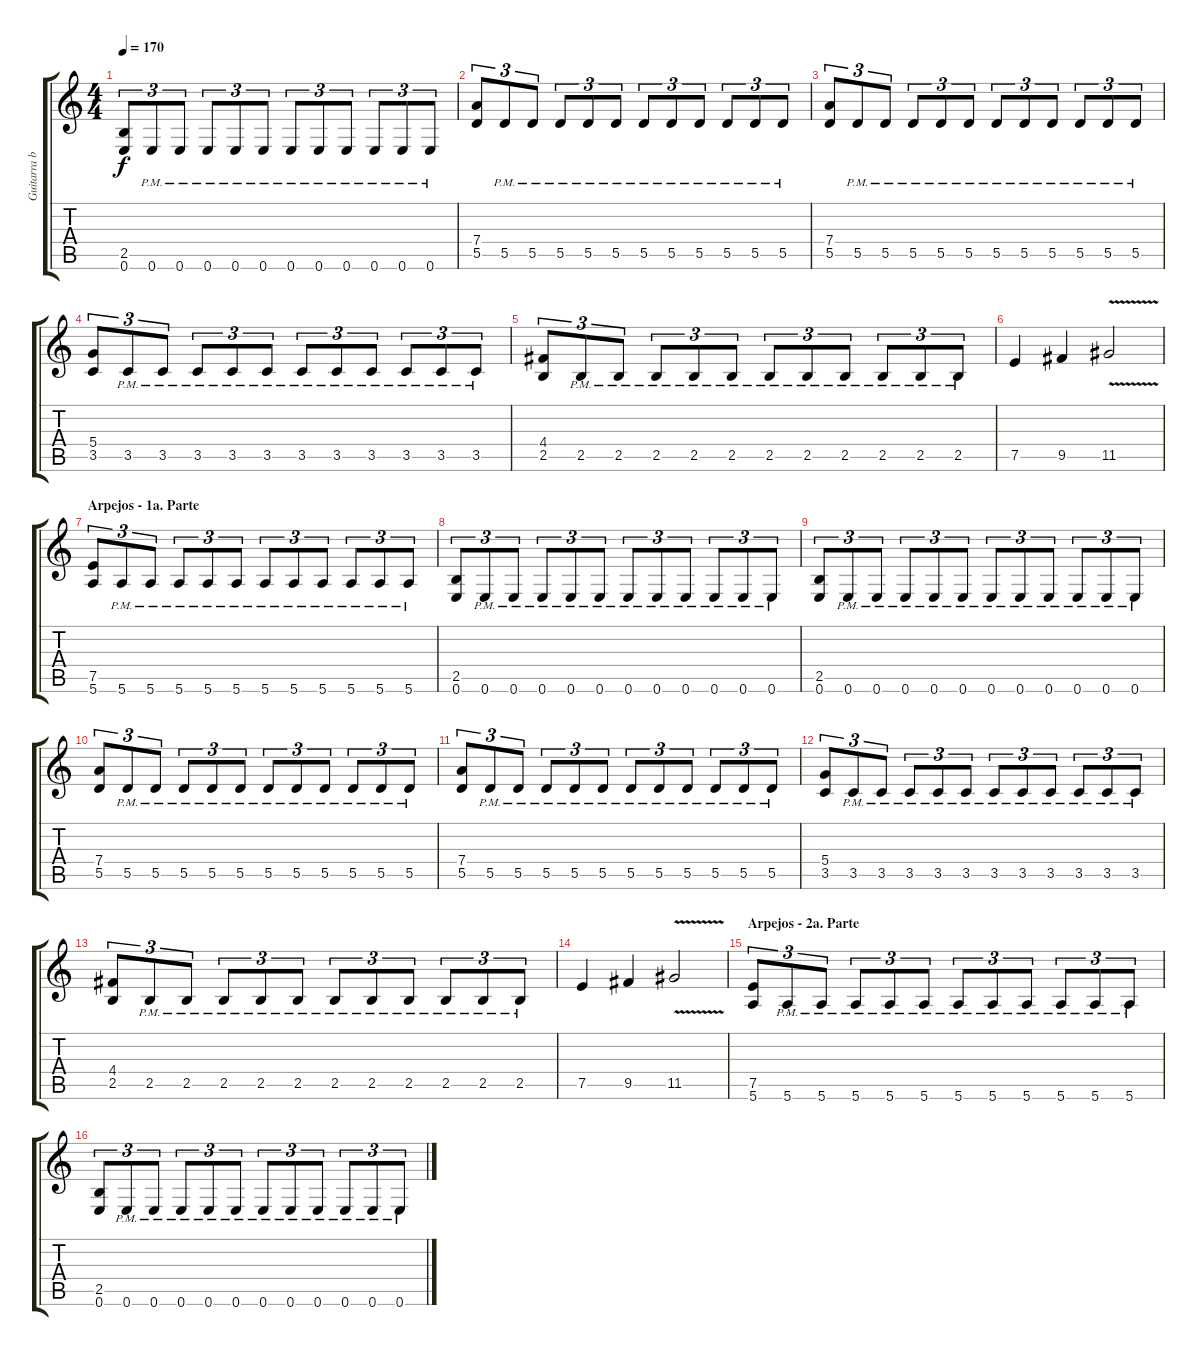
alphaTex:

\track ("Guitarra base" "Guitarra b") {instrument overdrivenguitar}
\staff {score tabs}
\tuning (E4 B3 G3 D3 A2 E2) {hide}
\ts (4 4)
\tempo 170
\clef g2
\ks c
(2.5 0.6).8{tu (3 2) dy f} 0.6{pm}.8{tu (3 2)} 0.6{pm}.8{tu (3 2)} 0.6{pm}.8{tu (3 2)} 0.6{pm}.8{tu (3 2)} 0.6{pm}.8{tu (3 2)} 0.6{pm}.8{tu (3 2)} 0.6{pm}.8{tu (3 2)} 0.6{pm}.8{tu (3 2)} 0.6{pm}.8{tu (3 2)} 0.6{pm}.8{tu (3 2)} 0.6{pm}.8{tu (3 2)} |
(7.4 5.5).8{tu (3 2)} 5.5{pm}.8{tu (3 2)} 5.5{pm}.8{tu (3 2)} 5.5{pm}.8{tu (3 2)} 5.5{pm}.8{tu (3 2)} 5.5{pm}.8{tu (3 2)} 5.5{pm}.8{tu (3 2)} 5.5{pm}.8{tu (3 2)} 5.5{pm}.8{tu (3 2)} 5.5{pm}.8{tu (3 2)} 5.5{pm}.8{tu (3 2)} 5.5{pm}.8{tu (3 2)} |
(7.4 5.5).8{tu (3 2)} 5.5{pm}.8{tu (3 2)} 5.5{pm}.8{tu (3 2)} 5.5{pm}.8{tu (3 2)} 5.5{pm}.8{tu (3 2)} 5.5{pm}.8{tu (3 2)} 5.5{pm}.8{tu (3 2)} 5.5{pm}.8{tu (3 2)} 5.5{pm}.8{tu (3 2)} 5.5{pm}.8{tu (3 2)} 5.5{pm}.8{tu (3 2)} 5.5{pm}.8{tu (3 2)} |
(5.4 3.5).8{tu (3 2)} 3.5{pm}.8{tu (3 2)} 3.5{pm}.8{tu (3 2)} 3.5{pm}.8{tu (3 2)} 3.5{pm}.8{tu (3 2)} 3.5{pm}.8{tu (3 2)} 3.5{pm}.8{tu (3 2)} 3.5{pm}.8{tu (3 2)} 3.5{pm}.8{tu (3 2)} 3.5{pm}.8{tu (3 2)} 3.5{pm}.8{tu (3 2)} 3.5{pm}.8{tu (3 2)} |
(4.4 2.5).8{tu (3 2)} 2.5{pm}.8{tu (3 2)} 2.5{pm}.8{tu (3 2)} 2.5{pm}.8{tu (3 2)} 2.5{pm}.8{tu (3 2)} 2.5{pm}.8{tu (3 2)} 2.5{pm}.8{tu (3 2)} 2.5{pm}.8{tu (3 2)} 2.5{pm}.8{tu (3 2)} 2.5{pm}.8{tu (3 2)} 2.5{pm}.8{tu (3 2)} 2.5{pm}.8{tu (3 2)} |
7.5.4 9.5.4 11.5{v}.2 |
\section ("" "Arpejos - 1a. Parte")
(7.5 5.6).8{tu (3 2)} 5.6{pm}.8{tu (3 2)} 5.6{pm}.8{tu (3 2)} 5.6{pm}.8{tu (3 2)} 5.6{pm}.8{tu (3 2)} 5.6{pm}.8{tu (3 2)} 5.6{pm}.8{tu (3 2)} 5.6{pm}.8{tu (3 2)} 5.6{pm}.8{tu (3 2)} 5.6{pm}.8{tu (3 2)} 5.6{pm}.8{tu (3 2)} 5.6{pm}.8{tu (3 2)} |
(2.5 0.6).8{tu (3 2)} 0.6{pm}.8{tu (3 2)} 0.6{pm}.8{tu (3 2)} 0.6{pm}.8{tu (3 2)} 0.6{pm}.8{tu (3 2)} 0.6{pm}.8{tu (3 2)} 0.6{pm}.8{tu (3 2)} 0.6{pm}.8{tu (3 2)} 0.6{pm}.8{tu (3 2)} 0.6{pm}.8{tu (3 2)} 0.6{pm}.8{tu (3 2)} 0.6{pm}.8{tu (3 2)} |
(2.5 0.6).8{tu (3 2)} 0.6{pm}.8{tu (3 2)} 0.6{pm}.8{tu (3 2)} 0.6{pm}.8{tu (3 2)} 0.6{pm}.8{tu (3 2)} 0.6{pm}.8{tu (3 2)} 0.6{pm}.8{tu (3 2)} 0.6{pm}.8{tu (3 2)} 0.6{pm}.8{tu (3 2)} 0.6{pm}.8{tu (3 2)} 0.6{pm}.8{tu (3 2)} 0.6{pm}.8{tu (3 2)} |
(7.4 5.5).8{tu (3 2)} 5.5{pm}.8{tu (3 2)} 5.5{pm}.8{tu (3 2)} 5.5{pm}.8{tu (3 2)} 5.5{pm}.8{tu (3 2)} 5.5{pm}.8{tu (3 2)} 5.5{pm}.8{tu (3 2)} 5.5{pm}.8{tu (3 2)} 5.5{pm}.8{tu (3 2)} 5.5{pm}.8{tu (3 2)} 5.5{pm}.8{tu (3 2)} 5.5{pm}.8{tu (3 2)} |
(7.4 5.5).8{tu (3 2)} 5.5{pm}.8{tu (3 2)} 5.5{pm}.8{tu (3 2)} 5.5{pm}.8{tu (3 2)} 5.5{pm}.8{tu (3 2)} 5.5{pm}.8{tu (3 2)} 5.5{pm}.8{tu (3 2)} 5.5{pm}.8{tu (3 2)} 5.5{pm}.8{tu (3 2)} 5.5{pm}.8{tu (3 2)} 5.5{pm}.8{tu (3 2)} 5.5{pm}.8{tu (3 2)} |
(5.4 3.5).8{tu (3 2)} 3.5{pm}.8{tu (3 2)} 3.5{pm}.8{tu (3 2)} 3.5{pm}.8{tu (3 2)} 3.5{pm}.8{tu (3 2)} 3.5{pm}.8{tu (3 2)} 3.5{pm}.8{tu (3 2)} 3.5{pm}.8{tu (3 2)} 3.5{pm}.8{tu (3 2)} 3.5{pm}.8{tu (3 2)} 3.5{pm}.8{tu (3 2)} 3.5{pm}.8{tu (3 2)} |
(4.4 2.5).8{tu (3 2)} 2.5{pm}.8{tu (3 2)} 2.5{pm}.8{tu (3 2)} 2.5{pm}.8{tu (3 2)} 2.5{pm}.8{tu (3 2)} 2.5{pm}.8{tu (3 2)} 2.5{pm}.8{tu (3 2)} 2.5{pm}.8{tu (3 2)} 2.5{pm}.8{tu (3 2)} 2.5{pm}.8{tu (3 2)} 2.5{pm}.8{tu (3 2)} 2.5{pm}.8{tu (3 2)} |
7.5.4 9.5.4 11.5{v}.2 |
\section ("" "Arpejos - 2a. Parte")
(7.5 5.6).8{tu (3 2)} 5.6{pm}.8{tu (3 2)} 5.6{pm}.8{tu (3 2)} 5.6{pm}.8{tu (3 2)} 5.6{pm}.8{tu (3 2)} 5.6{pm}.8{tu (3 2)} 5.6{pm}.8{tu (3 2)} 5.6{pm}.8{tu (3 2)} 5.6{pm}.8{tu (3 2)} 5.6{pm}.8{tu (3 2)} 5.6{pm}.8{tu (3 2)} 5.6{pm}.8{tu (3 2)} |
(2.5 0.6).8{tu (3 2)} 0.6{pm}.8{tu (3 2)} 0.6{pm}.8{tu (3 2)} 0.6{pm}.8{tu (3 2)} 0.6{pm}.8{tu (3 2)} 0.6{pm}.8{tu (3 2)} 0.6{pm}.8{tu (3 2)} 0.6{pm}.8{tu (3 2)} 0.6{pm}.8{tu (3 2)} 0.6{pm}.8{tu (3 2)} 0.6{pm}.8{tu (3 2)} 0.6{pm}.8{tu (3 2)}
